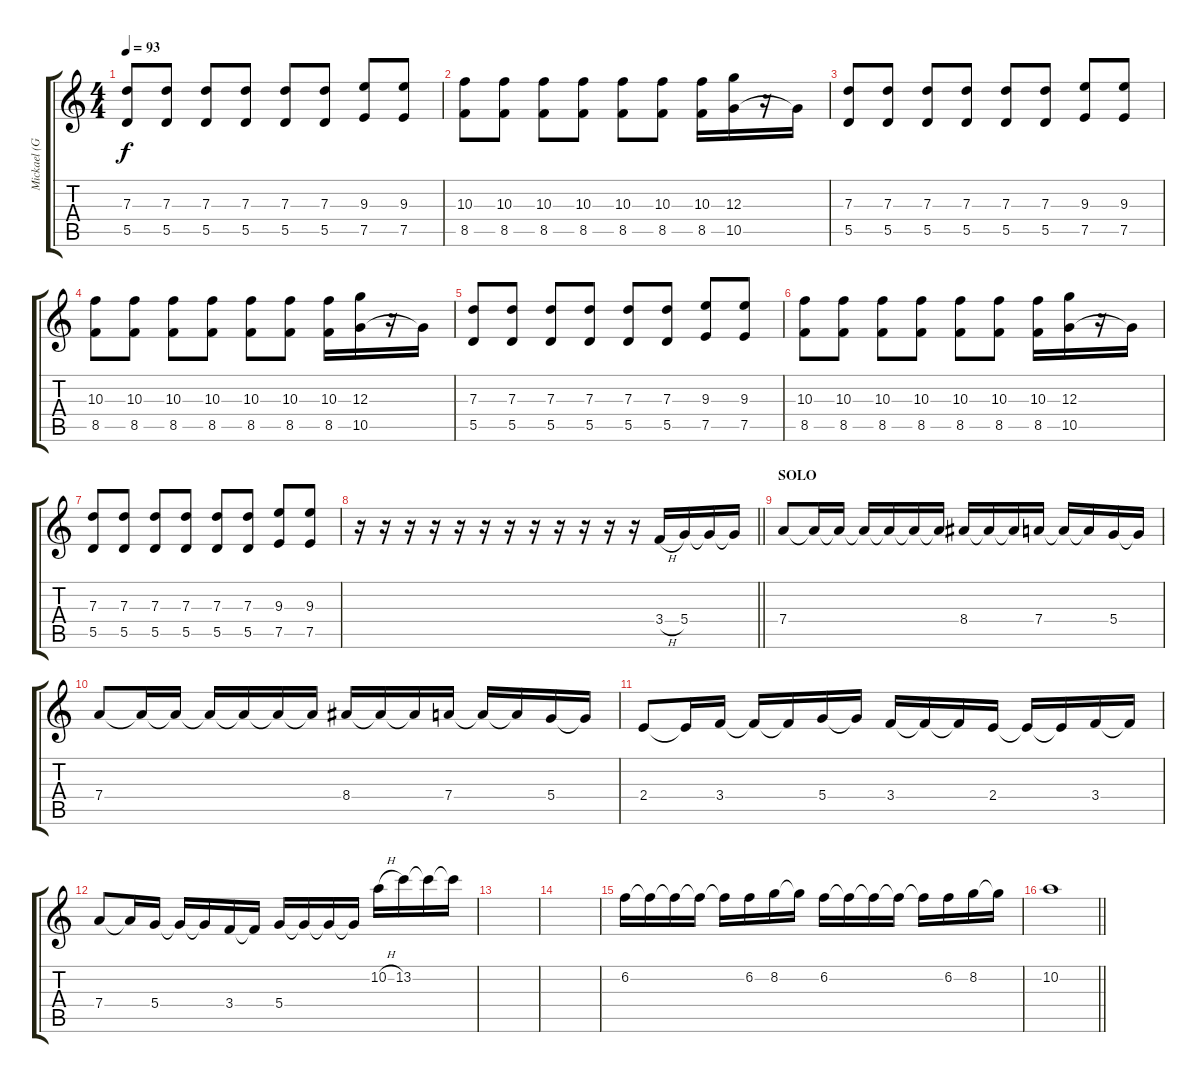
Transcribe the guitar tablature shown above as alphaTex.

\track ("Mickael (Guitar_02)" "Mickael (G") {instrument distortionguitar}
\staff {score tabs}
\tuning (E4 B3 G3 D3 A2 E2) {hide}
\ts (4 4)
\tempo 93
\clef g2
\ks c
(7.3 5.5).8{dy f} (7.3 5.5).8 (7.3 5.5).8 (7.3 5.5).8 (7.3 5.5).8 (7.3 5.5).8 (9.3 7.5).8 (9.3 7.5).8 |
(10.3 8.5).8 (10.3 8.5).8 (10.3 8.5).8 (10.3 8.5).8 (10.3 8.5).8 (10.3 8.5).8 (10.3 8.5).16 (12.3 10.5).16 r.16 10.5{t}.16 |
(7.3 5.5).8 (7.3 5.5).8 (7.3 5.5).8 (7.3 5.5).8 (7.3 5.5).8 (7.3 5.5).8 (9.3 7.5).8 (9.3 7.5).8 |
(10.3 8.5).8 (10.3 8.5).8 (10.3 8.5).8 (10.3 8.5).8 (10.3 8.5).8 (10.3 8.5).8 (10.3 8.5).16 (12.3 10.5).16 r.16 10.5{t}.16 |
(7.3 5.5).8 (7.3 5.5).8 (7.3 5.5).8 (7.3 5.5).8 (7.3 5.5).8 (7.3 5.5).8 (9.3 7.5).8 (9.3 7.5).8 |
(10.3 8.5).8 (10.3 8.5).8 (10.3 8.5).8 (10.3 8.5).8 (10.3 8.5).8 (10.3 8.5).8 (10.3 8.5).16 (12.3 10.5).16 r.16 10.5{t}.16 |
(7.3 5.5).8 (7.3 5.5).8 (7.3 5.5).8 (7.3 5.5).8 (7.3 5.5).8 (7.3 5.5).8 (9.3 7.5).8 (9.3 7.5).8 |
\barLineRight lightlight
r.16 r.16 r.16 r.16 r.16 r.16 r.16 r.16 r.16 r.16 r.16 r.16 3.4{h}.16 5.4.16 5.4{t}.16 5.4{t}.16 |
\section ("" "SOLO")
7.4.8 7.4{t}.16 7.4{t}.16 7.4{t}.16 7.4{t}.16 7.4{t}.16 7.4{t}.16 8.4.16 8.4{t}.16 8.4{t}.16 7.4.16 7.4{t}.16 7.4{t}.16 5.4.16 5.4{t}.16 |
7.4.8 7.4{t}.16 7.4{t}.16 7.4{t}.16 7.4{t}.16 7.4{t}.16 7.4{t}.16 8.4.16 8.4{t}.16 8.4{t}.16 7.4.16 7.4{t}.16 7.4{t}.16 5.4.16 5.4{t}.16 |
2.4.8 2.4{t}.16 3.4.16 3.4{t}.16 3.4{t}.16 5.4.16 5.4{t}.16 3.4.16 3.4{t}.16 3.4{t}.16 2.4.16 2.4{t}.16 2.4{t}.16 3.4.16 3.4{t}.16 |
7.4.8 7.4{t}.16 5.4.16 5.4{t}.16 5.4{t}.16 3.4.16 3.4{t}.16 5.4.16 5.4{t}.16 5.4{t}.16 5.4{t}.16 10.2{h}.16 13.2.16 13.2{t}.16 13.2{t}.16 |
|
|
6.2.16 6.2{t}.16 6.2{t}.16 6.2{t}.16 6.2{t}.16 6.2.16 8.2.16 8.2{t}.16 6.2.16 6.2{t}.16 6.2{t}.16 6.2{t}.16 6.2{t}.16 6.2.16 8.2.16 8.2{t}.16 |
\barLineRight lightlight
10.2.1
